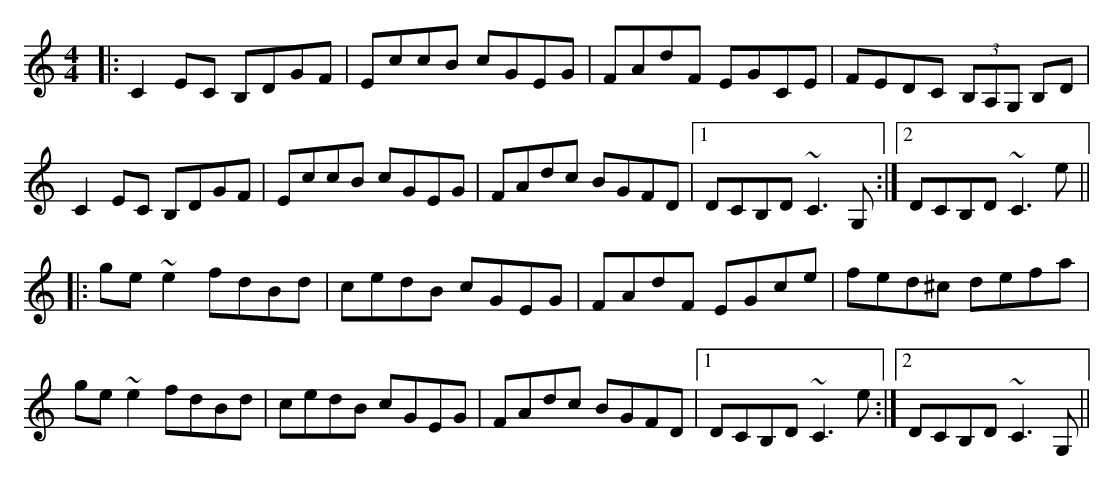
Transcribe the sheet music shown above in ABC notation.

X:1
M:4/4
K:C
|:C2EC B,DGF|EccB cGEG|FAdF EGCE|FEDC (3B,A,G, B,D|
C2EC B,DGF|EccB cGEG|FAdc BGFD|1 DCB,D ~C3G,:|2 DCB,D ~C3e||
|:ge~e2 fdBd|cedB cGEG|FAdF EGce|fed^c defa|
ge~e2 fdBd|cedB cGEG|FAdc BGFD|1 DCB,D ~C3e:|2 DCB,D ~C3G,||
